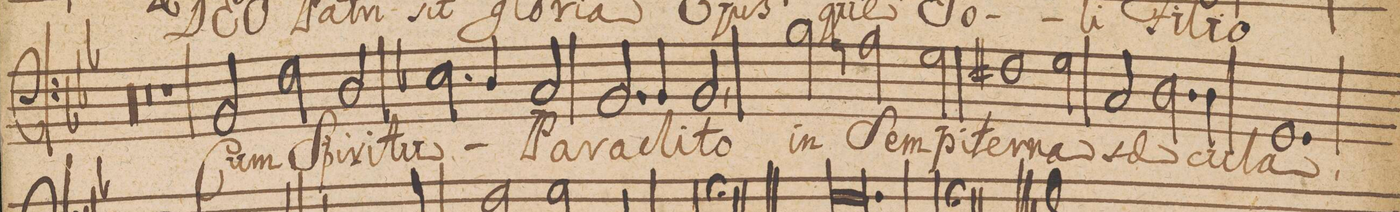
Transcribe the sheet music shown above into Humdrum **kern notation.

**kern	**text
*I"Baſso	*
*clefF4	*
*k[b-e-]	*
*M3/2	*
00.r	.
=75	=75
=76	=76
=77	=77
=78	=78
0.r	.
=79	=79
=80	=80
1.r	.
=81	=81
2BB-/	Cum
2F\	Spi-
2D/	-ri-
=82	=82
2.E-X\	-tus
4D/	.
2C/	Pa-
=83	=83
2.BB-/	-ra-
4BB-/	-cli-
2BB-,</	-to
=84	=84
2B-\	in
2An\	Sem-
2G\	-pi-
=85	=85
1F#X	-ter-
2G\	-na
=86	=86
2C/	sae-
2.D\	.
4D\	-cu-
=87	=87
1.GG	-la,
=88	=88
*-	*-
